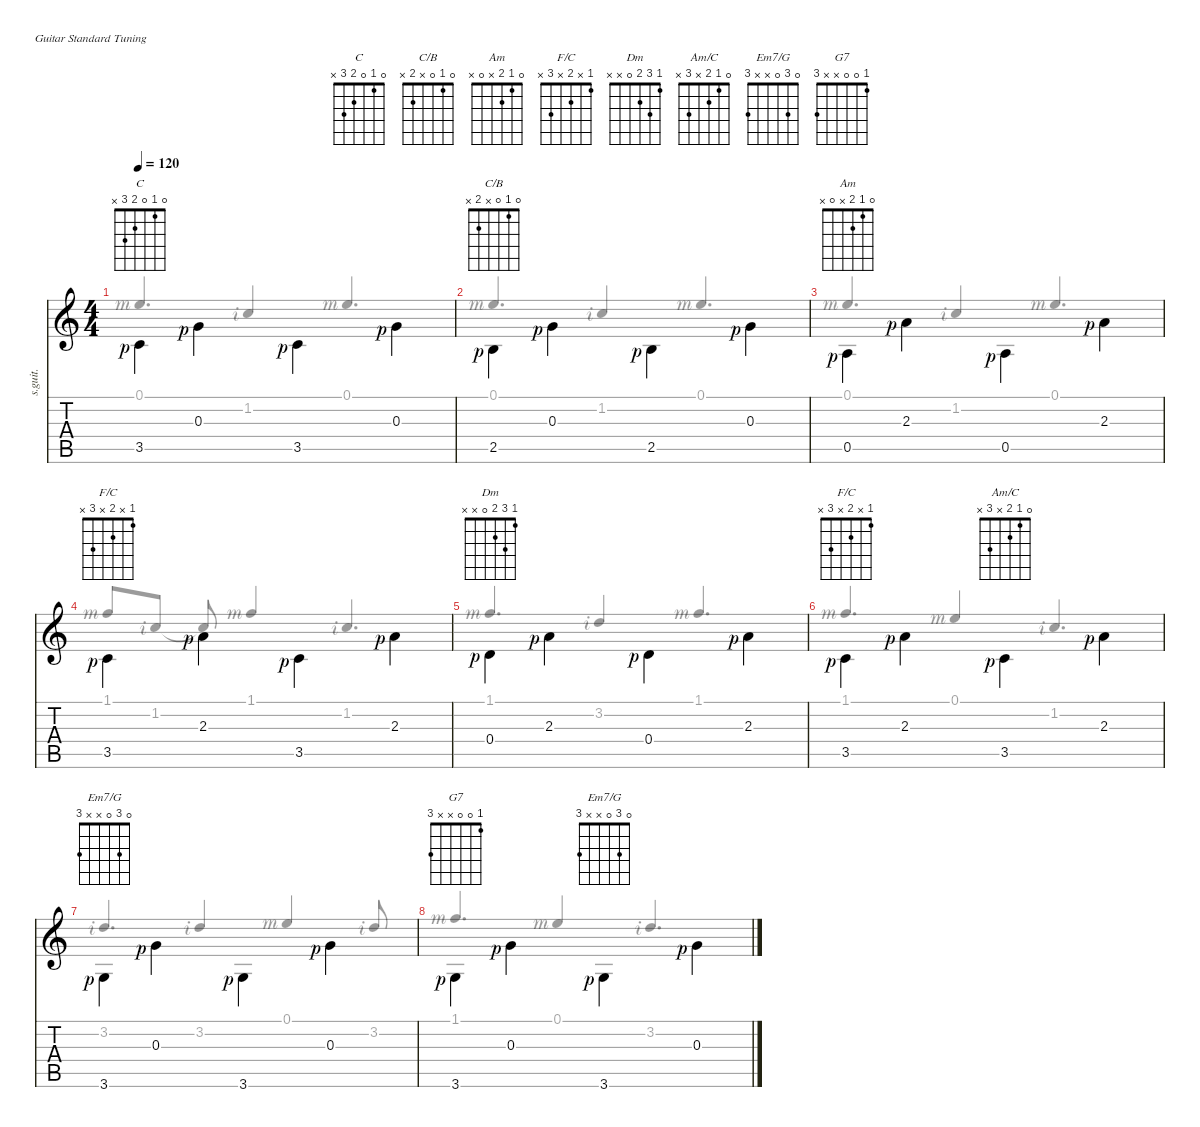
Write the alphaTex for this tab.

\defaultSystemsLayout 4
\hideDynamics
\bracketExtendMode nobrackets
\chordDiagramsInScore
\track ("Steel Guitar" "s.guit.") {instrument acousticguitarsteel}
\staff {score tabs}
\tuning (E4 B3 G3 D3 A2 E2)
\chord ("C" 0 1 0 2 3 x)
\chord ("C/B" 0 1 0 x 2 x)
\chord ("Am" 0 1 2 x 0 x)
\chord ("F/C" 1 1 2 x 3 x) {barre 1}
\chord ("Dm" 1 3 2 0 x x)
\chord ("F/C" 1 x 2 x 3 x)
\chord ("Am/C" 0 1 2 x 3 x)
\chord ("Em7/G" 0 3 0 x x 3)
\chord ("G7" 1 0 0 x x 3)
\voice
\ts (4 4)
\tempo 120
\clef g2
\ks c
3.5{rf 1}.4{ch "C" dy mf instrument acousticguitarsteel beam Down} 0.3{rf 1}.4{beam Down} 3.5{rf 1}.4{beam Down} 0.3{rf 1}.4{beam Down} |
2.5{rf 1}.4{ch "C/B" beam Down} 0.3{rf 1}.4{beam Down} 2.5{rf 1}.4{beam Down} 0.3{rf 1}.4{beam Down} |
0.5{rf 1}.4{ch "Am" beam Down} 2.3{rf 1}.4{beam Down} 0.5{rf 1}.4{beam Down} 2.3{rf 1}.4{beam Down} |
3.5{rf 1}.4{ch "F/C" beam Down} 2.3{rf 1}.4{beam Down} 3.5{rf 1}.4{beam Down} 2.3{rf 1}.4{beam Down} |
0.4{rf 1}.4{ch "Dm" beam Down} 2.3{rf 1}.4{beam Down} 0.4{rf 1}.4{beam Down} 2.3{rf 1}.4{beam Down} |
3.5{rf 1}.4{ch "F/C" beam Down} 2.3{rf 1}.4{beam Down} 3.5{rf 1}.4{ch "Am/C" beam Down} 2.3{rf 1}.4{beam Down} |
\scale
0.501229 3.6{rf 1}.4{ch "Em7/G" beam Down} 0.3{rf 1}.4{beam Down} 3.6{rf 1}.4{beam Down} 0.3{rf 1}.4{beam Down} |
\scale
0.498771 3.6{rf 1}.4{ch "G7" beam Down} 0.3{rf 1}.4{beam Down} 3.6{rf 1}.4{ch "Em7/G" beam Down} 0.3{rf 1}.4{beam Down}
\voice
\clef g2
\ottava regular
\simile none
\ks c
0.1{rf 3}.4{d dy mf beam Up} 1.2{rf 2}.4{beam Up} 0.1{rf 3}.4{d beam Up} |
0.1{rf 3}.4{d beam Up} 1.2{rf 2}.4{beam Up} 0.1{rf 3}.4{d beam Up} |
0.1{rf 3}.4{d beam Up} 1.2{rf 2}.4{beam Up} 0.1{rf 3}.4{d beam Up} |
1.1{rf 3}.8{beam Up} 1.2{rf 2}.8{beam Up} 1.2{t}.8{beam Up} 1.1{rf 3}.4{beam Up} 1.2{rf 2}.4{d beam Up} |
1.1{rf 3}.4{d beam Up} 3.2{rf 2}.4{beam Up} 1.1{rf 3}.4{d beam Up} |
1.1{rf 3}.4{d beam Up} 0.1{rf 3}.4{beam Up} 1.2{rf 2}.4{d beam Up} |
\scale
0.501229 3.2{rf 2}.4{d beam Up} 3.2{rf 2}.4{beam Up} 0.1{rf 3}.4{beam Up} 3.2{rf 2}.8{beam Up} |
\scale
0.498771 1.1{rf 3}.4{d beam Up} 0.1{rf 3}.4{beam Up} 3.2{rf 2}.4{d beam Up}
